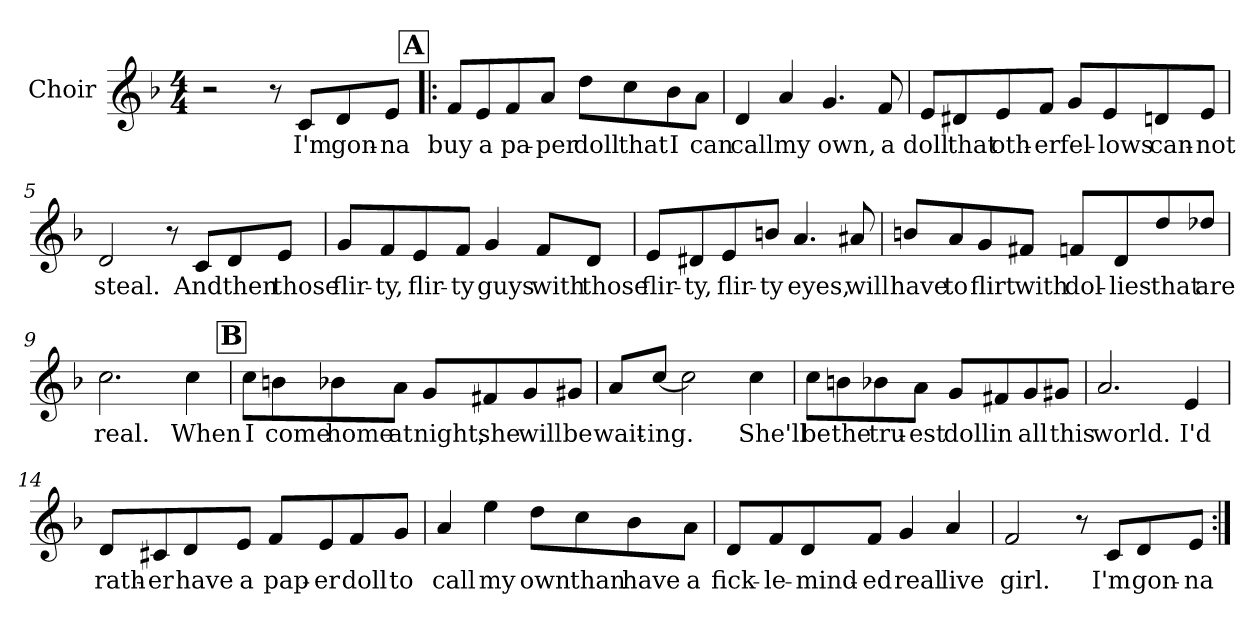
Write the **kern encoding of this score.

**kern	**text
*part1	*part1
*staff1	*staff1
*I"Choir	*
*I'Ch	*
*clefG2	*
*k[b-]	*
*F:	*
*M4/4	*
=1	=1
2r	.
8r	.
8c/L	I'm
8d/	gon-
8e/J	-na
!!LO:REH:place=s1:a:t=A
=2!|:	=2!|:
8f/L	buy
8e/	a
8f/	pa-
8a/J	-per
8dd\L	doll
8cc\	that
8b-\	I
8a\J	can
=3	=3
4d/	call
4a/	my
4.g/	own,
8f/	a
!!LO:LB:g=z
=4	=4
8e/L	doll
8d#X/	that
8e/	oth-
8f/J	-er
8g/L	fel-
8e/	-lows
8dn/	can-
8e/J	-not
=5	=5
2d/	steal.
8r	.
8c/L	And
8d/	then
8e/J	those
!!LO:LB:g=z
=6	=6
8g/L	flir-
8f/	ty,
8e/	flir-
8f/J	-ty
4g/	guys
8f/L	with
8d/J	those
=7	=7
8e/L	flir-
8d#X/	-ty,
8e/	flir-
8bn/J	-ty
4.a/	eyes,
8a#X/	will
!!LO:LB:g=z
=8	=8
8bn/L	have
8a/	to
8g/	flirt
8f#X/J	with
8fn/L	dol-
8d/	-lies
8dd/	that
8dd-X/J	are
=9	=9
2.cc\	real.
4cc\	When
!!LO:LB:g=z
!!LO:REH:place=s1:a:t=B
=10	=10
8cc\L	I
8bn\	come
8b-X\	home
8a\J	at
8g/L	night,
8f#X/	she
8g/	will
8g#X/J	be
=11	=11
8a/L	wait-
[8cc/J	ing.
2cc\]	.
4cc\	She'll
!!LO:LB:g=z
=12	=12
8cc\L	be
8bn\	the
8b-X\	tru-
8a\J	-est
8g/L	doll
8f#X/	in
8g/	all
8g#X/J	this
=13	=13
2.a/	world.
4e/	I'd
!!LO:LB:g=z
=14	=14
8d/L	rath-
8c#X/	-er
8d/	have
8e/J	a
8f/L	pap-
8e/	-er
8f/	doll
8g/J	to
=15	=15
4a/	call
4ee\	my
8dd\L	own
8cc\	than
8b-\	have
8a\J	a
!!LO:LB:g=z
=16	=16
8d/L	fick-
8f/	-le-
8d/	-mind-
8f/J	-ed
4g/	real
4a/	-live
=17	=17
2f/	girl.
8r	.
8c/L	I'm
8d/	gon-
8e/J	-na
=:|!	=:|!
*-	*-
